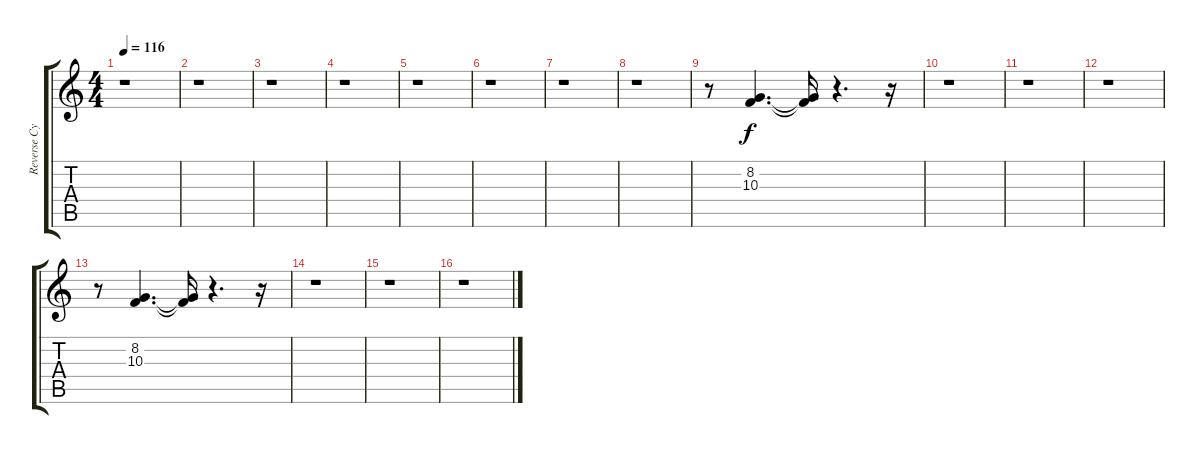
\track ("Reverse Cymbal" "Reverse Cy") {instrument reversecymbal}
\staff {score tabs}
\tuning (E4 B3 G3 D3 A2 E2) {hide}
\ts (4 4)
\tempo 116
\clef g2
\ks c
r.1{dy f} |
r.1 |
r.1 |
r.1 |
r.1 |
r.1 |
r.1 |
r.1 |
r.8 (8.2 10.3).4{d} (8.2{t} 10.3{t}).16 r.4{d} r.16 |
r.1 |
r.1 |
r.1 |
r.8 (8.2 10.3).4{d} (8.2{t} 10.3{t}).16 r.4{d} r.16 |
r.1 |
r.1 |
r.1
